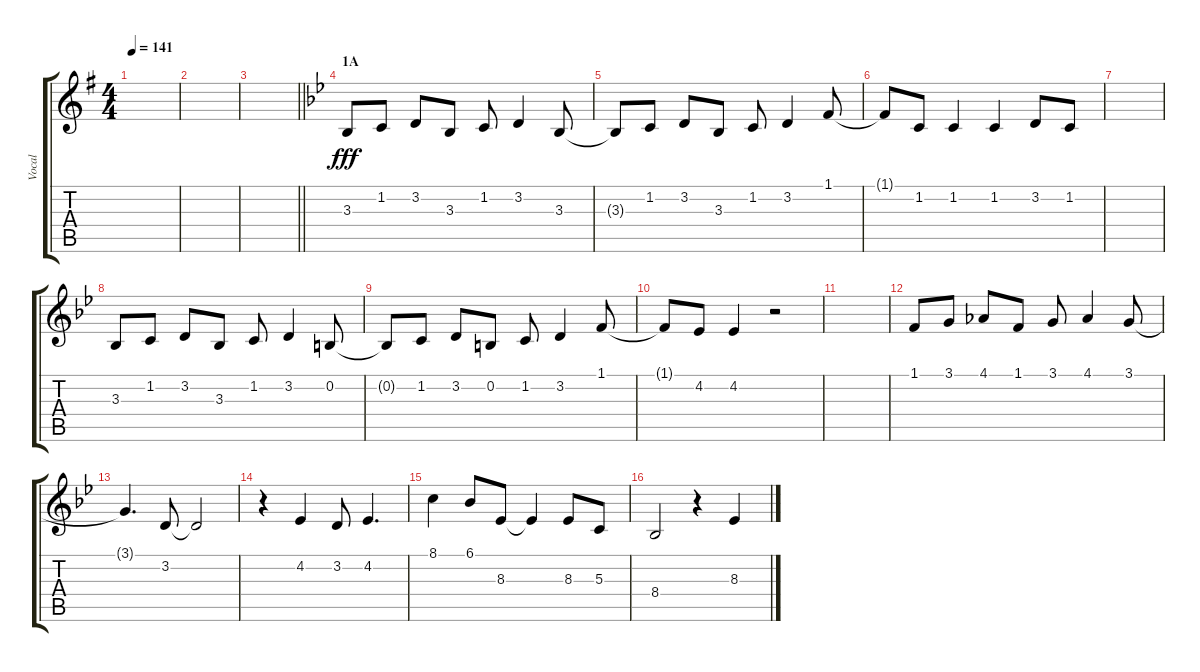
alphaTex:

\track ("Vocal" "Vocal") {instrument voiceoohs}
\staff {score tabs}
\tuning (E4 B3 G3 D3 A2 E2) {hide}
\ts (4 4)
\tempo 141
\clef g2
\ks g
|
|
\barLineRight lightlight
|
\section ("" "1A")
\ks bb
3.3.8{dy fff} 1.2.8 3.2.8 3.3.8 1.2.8 3.2.4 3.3.8 |
3.3{t}.8 1.2.8 3.2.8 3.3.8 1.2.8 3.2.4 1.1.8 |
1.1{t}.8 1.2.8 1.2.4 1.2.4 3.2.8 1.2.8 |
|
3.3.8 1.2.8 3.2.8 3.3.8 1.2.8 3.2.4 0.2.8 |
0.2{t}.8 1.2.8 3.2.8 0.2.8 1.2.8 3.2.4 1.1.8 |
1.1{t}.8 4.2.8 4.2.4 r.2 |
|
1.1.8 3.1.8 4.1.8 1.1.8 3.1.8 4.1.4 3.1.8 |
3.1{t}.4{d} 3.2.8 3.2{t}.2 |
r.4 4.2.4 3.2.8 4.2.4{d} |
8.1.4 6.1.8 8.3.8 8.3{t}.4 8.3.8 5.3.8 |
8.4.2 r.4 8.3.4
